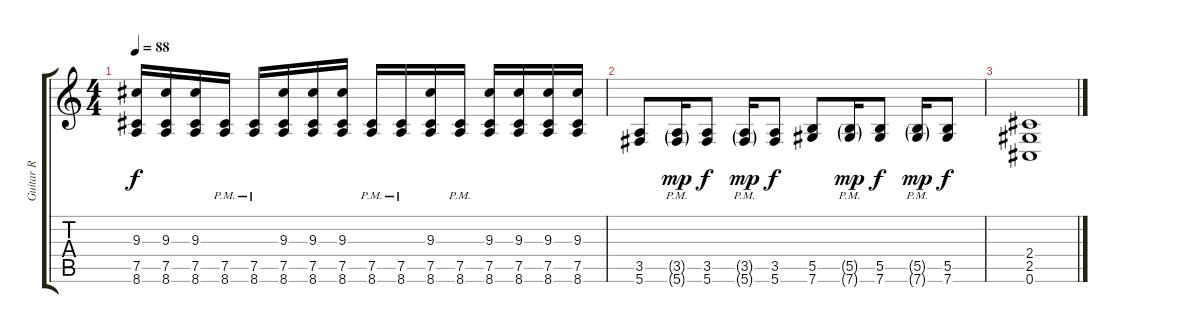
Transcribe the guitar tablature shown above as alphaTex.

\track ("Guitar R" "Guitar R") {instrument distortionguitar}
\staff {score tabs}
\tuning (Db4 Ab3 E3 B2 Gb2 Db2) {hide}
\ts (4 4)
\tempo 88
\clef g2
\ks c
(9.3 7.5 8.6).16{dy f} (9.3 7.5 8.6).16 (9.3 7.5 8.6).16 (7.5{pm} 8.6{pm}).16 (7.5{pm} 8.6{pm}).16 (9.3 7.5 8.6).16 (9.3 7.5 8.6).16 (9.3 7.5 8.6).16 (7.5{pm} 8.6{pm}).16 (7.5{pm} 8.6{pm}).16 (9.3 7.5 8.6).16 (7.5{pm} 8.6{pm}).16 (9.3 7.5 8.6).16 (9.3 7.5 8.6).16 (9.3 7.5 8.6).16 (9.3 7.5 8.6).16 |
(3.5 5.6).8 (3.5{g pm} 5.6{g pm}).16{dy mp} (3.5 5.6).8{dy f} (3.5{g pm} 5.6{g pm}).16{dy mp} (3.5 5.6).8{dy f} (5.5 7.6).8 (5.5{g pm} 7.6{g pm}).16{dy mp} (5.5 7.6).8{dy f} (5.5{g pm} 7.6{g pm}).16{dy mp} (5.5 7.6).8{dy f} |
(2.4 2.5 0.6).1
